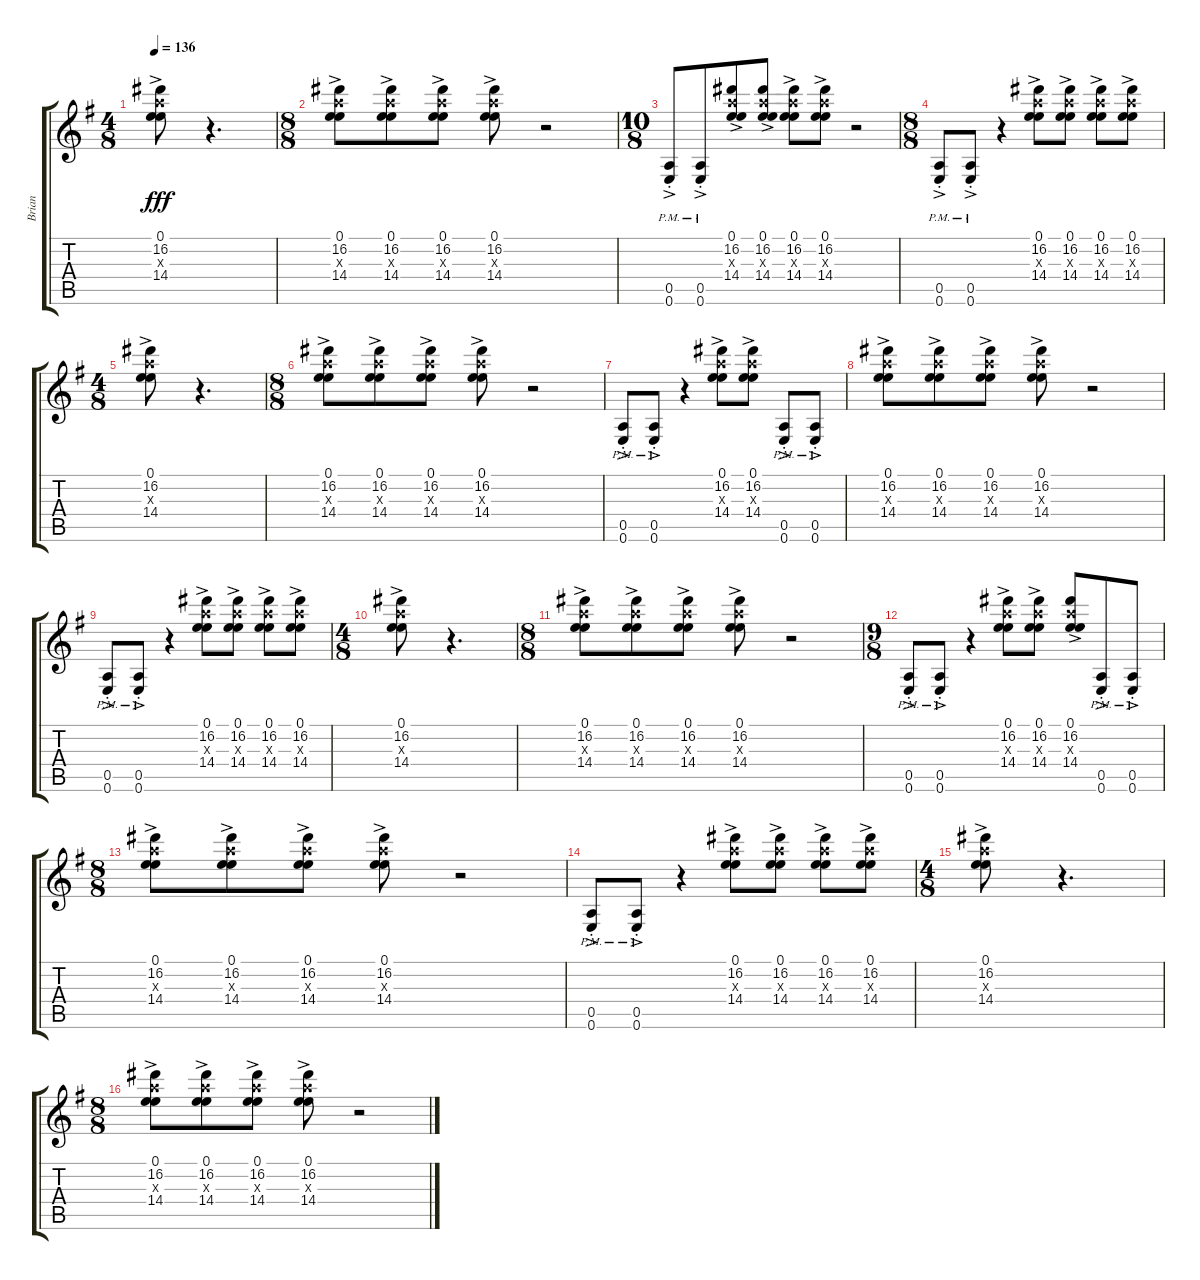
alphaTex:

\track ("Brian" "Brian") {instrument distortionguitar}
\staff {score tabs}
\tuning (E4 B3 G3 D3 A2 E2) {hide}
\ts (4 8)
\tempo 136
\clef g2
\ks g
(0.1{ac} 16.2{ac} 14.3{ac x} 14.4{ac}).8{dy fff} r.4{d} |
\ts (8 8)
(0.1{ac} 16.2{ac} 14.3{ac x} 14.4{ac}).8 (0.1{ac} 16.2{ac} 14.3{ac x} 14.4{ac}).8 (0.1{ac} 16.2{ac} 14.3{ac x} 14.4{ac}).8 (0.1{ac} 16.2{ac} 14.3{ac x} 14.4{ac}).8 r.2 |
\ts (10 8)
(0.5{ac pm st} 0.6{ac pm st}).8 (0.5{ac pm st} 0.6{ac pm st}).8 (0.1{ac} 16.2{ac} 14.3{ac x} 14.4{ac}).8 (0.1{ac} 16.2{ac} 14.3{ac x} 14.4{ac}).8 (0.1{ac} 16.2{ac} 14.3{ac x} 14.4{ac}).8 (0.1{ac} 16.2{ac} 14.3{ac x} 14.4{ac}).8 r.2 |
\ts (8 8)
(0.5{ac pm st} 0.6{ac pm st}).8 (0.5{ac pm st} 0.6{ac pm st}).8 r.4 (0.1{ac} 16.2{ac} 14.3{ac x} 14.4{ac}).8 (0.1{ac} 16.2{ac} 14.3{ac x} 14.4{ac}).8 (0.1{ac} 16.2{ac} 14.3{ac x} 14.4{ac}).8 (0.1{ac} 16.2{ac} 14.3{ac x} 14.4{ac}).8 |
\ts (4 8)
(0.1{ac} 16.2{ac} 14.3{ac x} 14.4{ac}).8 r.4{d} |
\ts (8 8)
(0.1{ac} 16.2{ac} 14.3{ac x} 14.4{ac}).8 (0.1{ac} 16.2{ac} 14.3{ac x} 14.4{ac}).8 (0.1{ac} 16.2{ac} 14.3{ac x} 14.4{ac}).8 (0.1{ac} 16.2{ac} 14.3{ac x} 14.4{ac}).8 r.2 |
(0.5{ac pm st} 0.6{ac pm st}).8 (0.5{ac pm st} 0.6{ac pm st}).8 r.4 (0.1{ac} 16.2{ac} 14.3{ac x} 14.4{ac}).8 (0.1{ac} 16.2{ac} 14.3{ac x} 14.4{ac}).8 (0.5{ac pm st} 0.6{ac pm st}).8 (0.5{ac pm st} 0.6{ac pm st}).8 |
(0.1{ac} 16.2{ac} 14.3{ac x} 14.4{ac}).8 (0.1{ac} 16.2{ac} 14.3{ac x} 14.4{ac}).8 (0.1{ac} 16.2{ac} 14.3{ac x} 14.4{ac}).8 (0.1{ac} 16.2{ac} 14.3{ac x} 14.4{ac}).8 r.2 |
(0.5{ac pm st} 0.6{ac pm st}).8 (0.5{ac pm st} 0.6{ac pm st}).8 r.4 (0.1{ac} 16.2{ac} 14.3{ac x} 14.4{ac}).8 (0.1{ac} 16.2{ac} 14.3{ac x} 14.4{ac}).8 (0.1{ac} 16.2{ac} 14.3{ac x} 14.4{ac}).8 (0.1{ac} 16.2{ac} 14.3{ac x} 14.4{ac}).8 |
\ts (4 8)
(0.1{ac} 16.2{ac} 14.3{ac x} 14.4{ac}).8 r.4{d} |
\ts (8 8)
(0.1{ac} 16.2{ac} 14.3{ac x} 14.4{ac}).8 (0.1{ac} 16.2{ac} 14.3{ac x} 14.4{ac}).8 (0.1{ac} 16.2{ac} 14.3{ac x} 14.4{ac}).8 (0.1{ac} 16.2{ac} 14.3{ac x} 14.4{ac}).8 r.2 |
\ts (9 8)
(0.5{ac pm st} 0.6{ac pm st}).8 (0.5{ac pm st} 0.6{ac pm st}).8 r.4 (0.1{ac} 16.2{ac} 14.3{ac x} 14.4{ac}).8 (0.1{ac} 16.2{ac} 14.3{ac x} 14.4{ac}).8 (0.1{ac} 16.2{ac} 14.3{ac x} 14.4{ac}).8 (0.5{ac pm st} 0.6{ac pm st}).8 (0.5{ac pm st} 0.6{ac pm st}).8 |
\ts (8 8)
(0.1{ac} 16.2{ac} 14.3{ac x} 14.4{ac}).8 (0.1{ac} 16.2{ac} 14.3{ac x} 14.4{ac}).8 (0.1{ac} 16.2{ac} 14.3{ac x} 14.4{ac}).8 (0.1{ac} 16.2{ac} 14.3{ac x} 14.4{ac}).8 r.2 |
(0.5{ac pm st} 0.6{ac pm st}).8 (0.5{ac pm st} 0.6{ac pm st}).8 r.4 (0.1{ac} 16.2{ac} 14.3{ac x} 14.4{ac}).8 (0.1{ac} 16.2{ac} 14.3{ac x} 14.4{ac}).8 (0.1{ac} 16.2{ac} 14.3{ac x} 14.4{ac}).8 (0.1{ac} 16.2{ac} 14.3{ac x} 14.4{ac}).8 |
\ts (4 8)
(0.1{ac} 16.2{ac} 14.3{ac x} 14.4{ac}).8 r.4{d} |
\ts (8 8)
(0.1{ac} 16.2{ac} 14.3{ac x} 14.4{ac}).8 (0.1{ac} 16.2{ac} 14.3{ac x} 14.4{ac}).8 (0.1{ac} 16.2{ac} 14.3{ac x} 14.4{ac}).8 (0.1{ac} 16.2{ac} 14.3{ac x} 14.4{ac}).8 r.2
